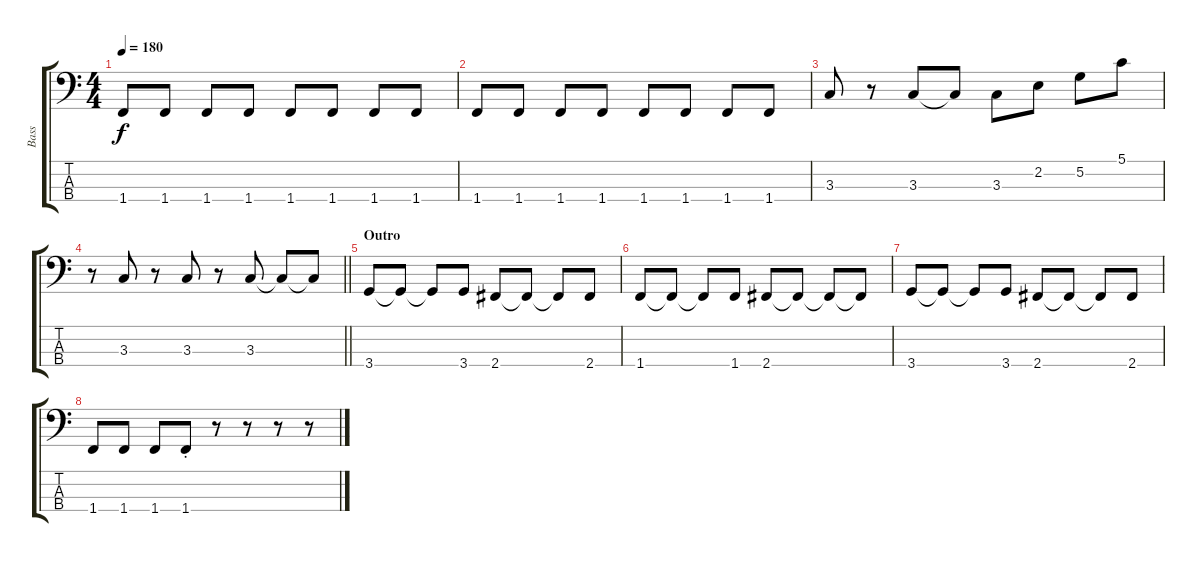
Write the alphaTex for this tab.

\track ("Bass" "Bass") {instrument electricbasspick}
\staff {score tabs}
\tuning (G2 D2 A1 E1) {hide}
\ts (4 4)
\tempo 180
\clef f4
\ks c
1.4.8{dy f} 1.4.8 1.4.8 1.4.8 1.4.8 1.4.8 1.4.8 1.4.8 |
1.4.8 1.4.8 1.4.8 1.4.8 1.4.8 1.4.8 1.4.8 1.4.8 |
3.3.8 r.8 3.3.8 3.3{t}.8 3.3.8 2.2.8 5.2.8 5.1.8 |
\barLineRight lightlight
r.8 3.3.8 r.8 3.3.8 r.8 3.3.8 3.3{t}.8 3.3{t}.8 |
\section ("" "Outro")
3.4.8 3.4{t}.8 3.4{t}.8 3.4.8 2.4.8 2.4{t}.8 2.4{t}.8 2.4.8 |
1.4.8 1.4{t}.8 1.4{t}.8 1.4.8 2.4.8 2.4{t}.8 2.4{t}.8 2.4{t}.8 |
3.4.8 3.4{t}.8 3.4{t}.8 3.4.8 2.4.8 2.4{t}.8 2.4{t}.8 2.4.8 |
1.4.8 1.4.8 1.4.8 1.4{st}.8 r.8 r.8 r.8 r.8
